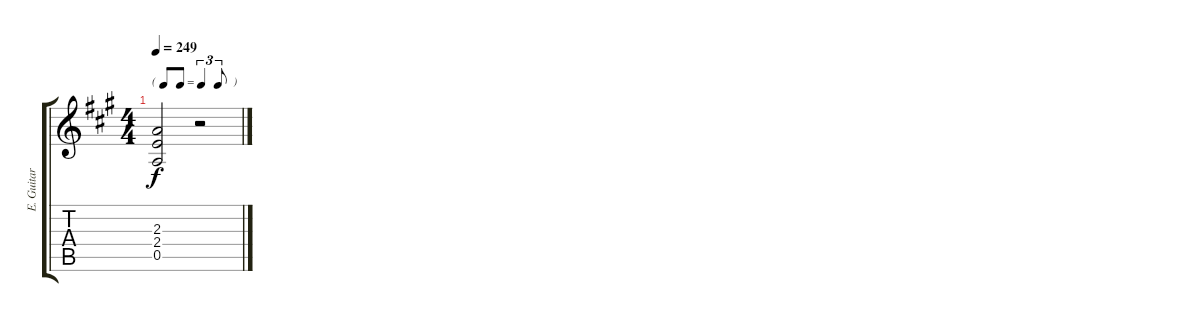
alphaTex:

\track ("E. Guitar II" "E. Guitar ") {instrument electricguitarclean}
\staff {score tabs}
\tuning (E4 B3 G3 D3 A2 E2) {hide}
\ts (4 4)
\tf triplet8th
\tempo 249
\clef g2
\ks a
(2.3 2.4 0.5).2{dy f} r.2
